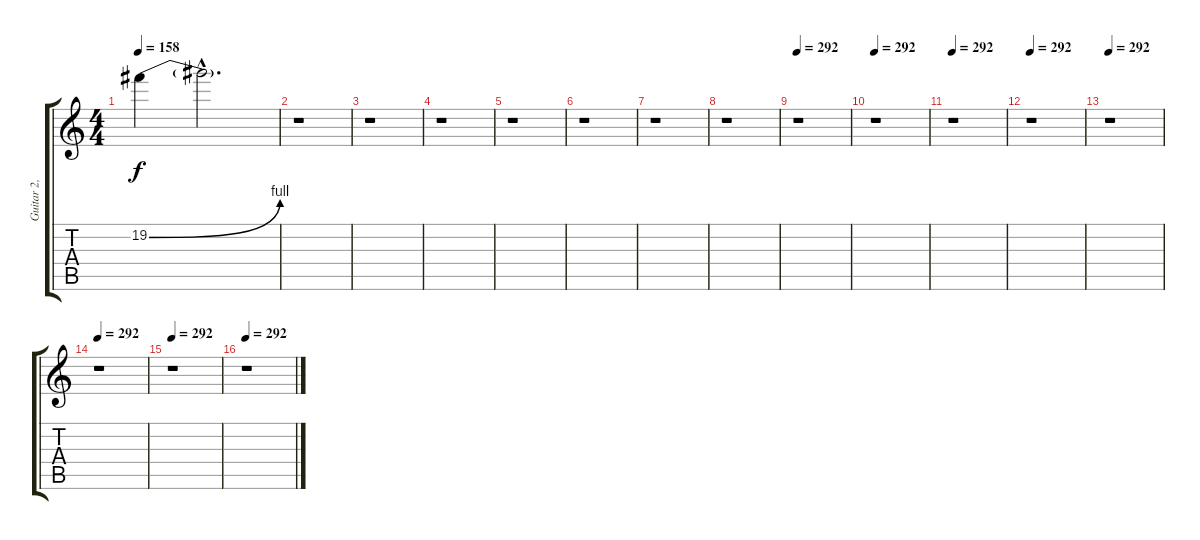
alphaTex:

\track ("Guitar 2, Dime" "Guitar 2, ") {instrument overdrivenguitar}
\staff {score tabs}
\tuning (E4 B3 G3 D3 A2 E2) {hide}
\ts (4 4)
\tempo 158
\clef g2
\ks c
19.2{be (bend 0 0 60 4)}.4{dy f} 19.2{hac t}.2{d} |
r.1 |
r.1 |
r.1 |
r.1 |
r.1 |
r.1 |
r.1 |
\tempo 292
r.1 |
\tempo 292
r.1 |
\tempo 292
r.1 |
\tempo 292
r.1 |
\tempo 292
r.1 |
\tempo 292
r.1 |
\tempo 292
r.1 |
\tempo 292
r.1
